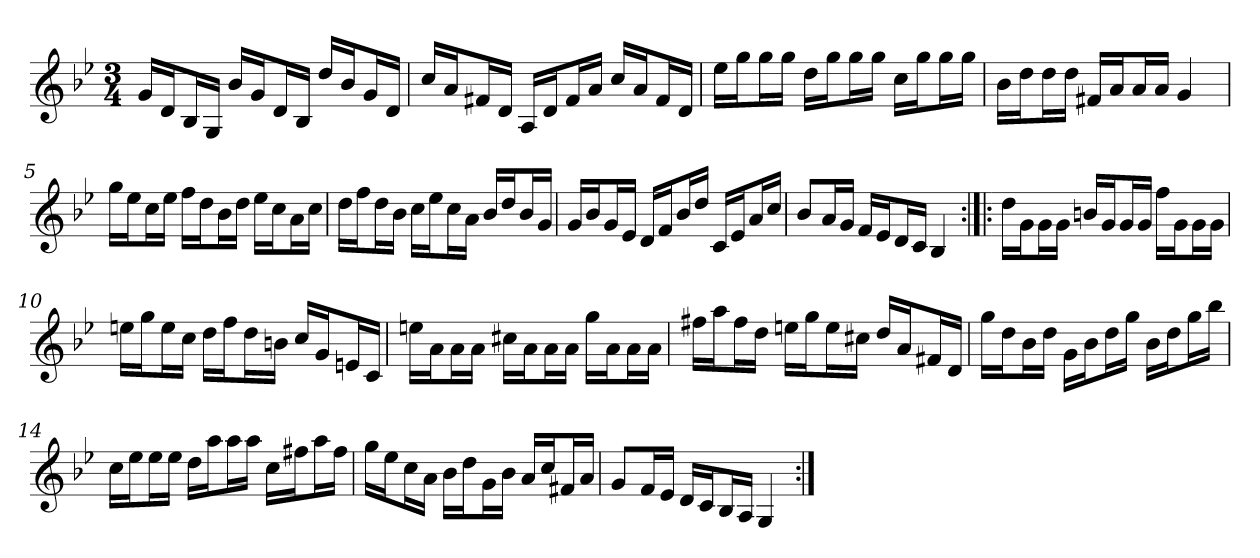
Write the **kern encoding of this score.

**kern
*part1
*staff1
*clefG2
*k[b-e-]
*g:
*M3/4
*MM120
=1
16g/LL
16d/J
16B-/L
16G/JJ
16b-/LL
16g/J
16d/L
16B-/JJ
16dd/LL
16b-/J
16g/L
16d/JJ
=2
16cc/LL
16a/J
16f#X/L
16d/JJ
16A/LL
16d/J
16f#/L
16a/JJ
16cc/LL
16a/J
16f#/L
16d/JJ
=3
16ee-\LL
16gg\J
16gg\L
16gg\JJ
16dd\LL
16gg\J
16gg\L
16gg\JJ
16cc\LL
16gg\J
16gg\L
16gg\JJ
=4
16b-\LL
16dd\J
16dd\L
16dd\JJ
16f#X/LL
16a/J
16a/L
16a/JJ
4g
=5
16gg\LL
16ee-\J
16cc\L
16ee-\JJ
16ff\LL
16dd\J
16b-\L
16dd\JJ
16ee-\LL
16cc\J
16a\L
16cc\JJ
=6
16dd\LL
16ff\J
16dd\L
16b-\JJ
16cc\LL
16ee-\J
16cc\L
16a\JJ
16b-/LL
16dd/J
16b-/L
16g/JJ
=7
16g/LL
16b-/J
16g/L
16e-/JJ
16d/LL
16f/J
16b-/L
16dd/JJ
16c/LL
16e-/J
16a/L
16cc/JJ
=8
8b-/L
16a/L
16g/JJ
16f/LL
16e-/J
16d/L
16c/JJ
4B-
=9:|!|:
16dd\LL
16g\J
16g\L
16g\JJ
16bn/LL
16g/J
16g/L
16g/JJ
16ff\LL
16g\J
16g\L
16g\JJ
=10
16een\LL
16gg\J
16ee\L
16cc\JJ
16dd\LL
16ff\J
16dd\L
16bn\JJ
16cc/LL
16g/J
16en/L
16c/JJ
=11
16een\LL
16a\J
16a\L
16a\JJ
16cc#X\LL
16a\J
16a\L
16a\JJ
16gg\LL
16a\J
16a\L
16a\JJ
=12
16ff#X\LL
16aa\J
16ff#\L
16dd\JJ
16een\LL
16gg\J
16ee\L
16cc#X\JJ
16dd/LL
16a/J
16f#X/L
16d/JJ
=13
16gg\LL
16dd\J
16b-\L
16dd\JJ
16g\LL
16b-\J
16dd\L
16gg\JJ
16b-\LL
16dd\J
16gg\L
16bb-\JJ
=14
16cc\LL
16ee-\J
16ee-\L
16ee-\JJ
16dd\LL
16aa\J
16aa\L
16aa\JJ
16cc\LL
16ff#X\J
16aa\L
16ff#\JJ
=15
16gg\LL
16ee-\J
16cc\L
16a\JJ
16b-\LL
16dd\J
16g\L
16b-\JJ
16a/LL
16cc/J
16f#X/L
16a/JJ
=16
8g/L
16f/L
16e-/JJ
16d/LL
16c/J
16B-/L
16A/JJ
4G
=:|!
*-
